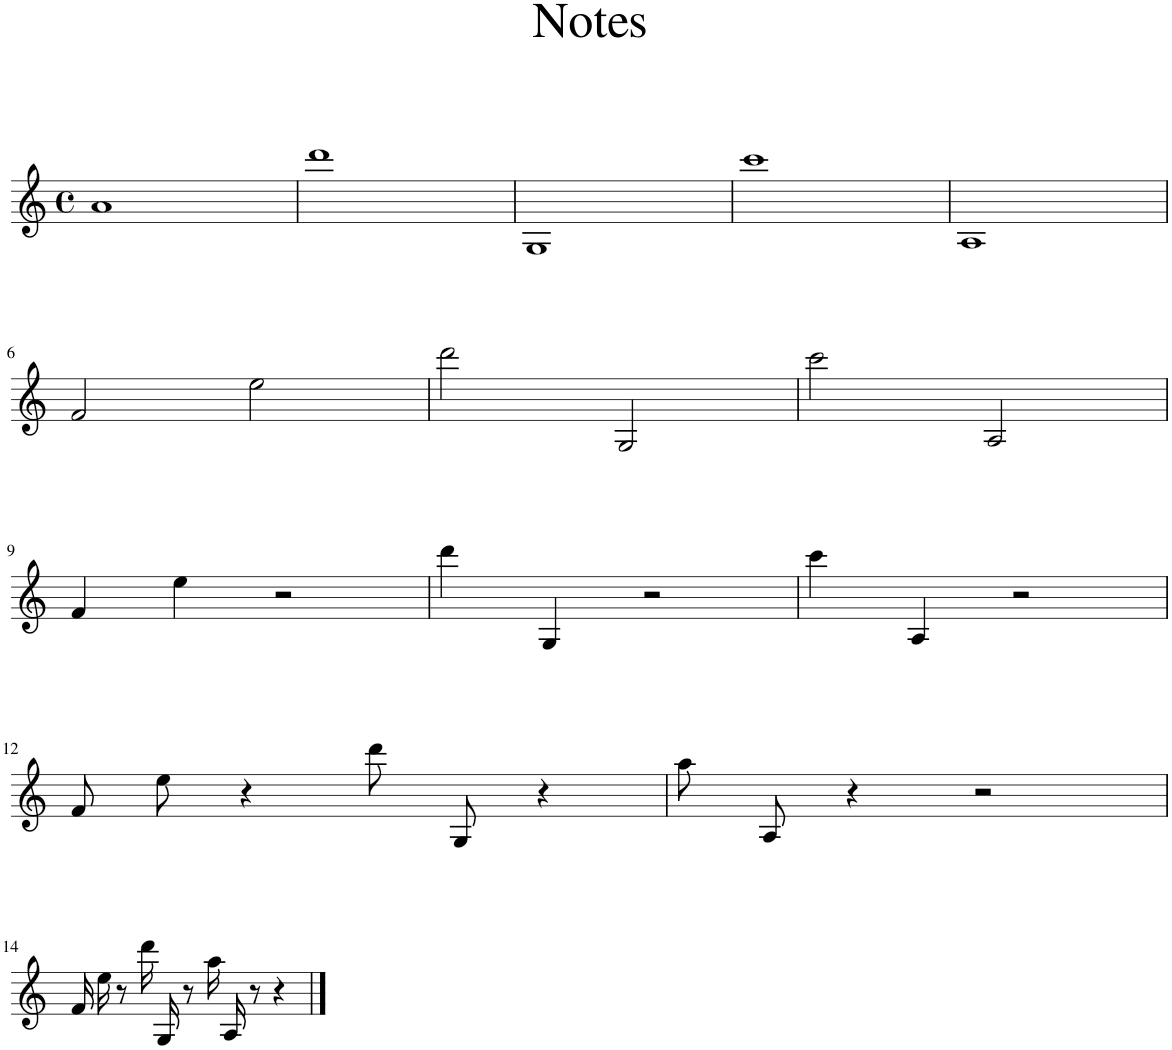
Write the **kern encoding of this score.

**kern
*part1
*staff1
*I"Piano
*I'Pno.
*clefG2
*k[]
*M4/4
*met(c)
=1
1a
=2
1ddd
=3
1G
=4
1ccc
=5
1A
!!LO:LB:g=z
=6
2f/
2ee\
=7
2ddd\
2G/
=8
2ccc\
2A/
!!LO:LB:g=z
=9
4f/
4ee\
2r
=10
4ddd\
4G/
2r
=11
4ccc\
4A/
2r
!!LO:LB:g=z
=12
8f\L
8ee\J
4r
8ddd\L
8G\J
4r
=13
8aa/L
8A/J
4r
2r
!!LO:LB:g=z
=14
16f\LL
16ee\JJ
8r
16ddd\LL
16G\JJ
8r
16aa/LL
16A/JJ
8r
4r
==
*-
